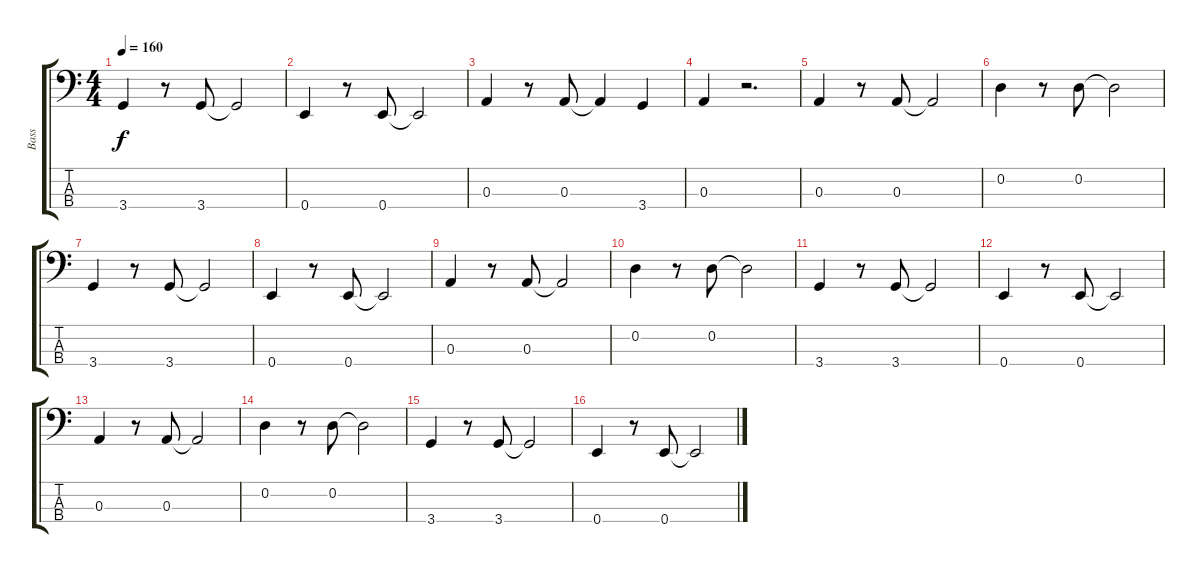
\track ("Bass" "Bass") {instrument electricbassfinger}
\staff {score tabs}
\tuning (G2 D2 A1 E1) {hide}
\ts (4 4)
\tempo 160
\clef f4
\ks c
3.4.4{dy f} r.8 3.4.8 3.4{t}.2 |
0.4.4 r.8 0.4.8 0.4{t}.2 |
0.3.4 r.8 0.3.8 0.3{t}.4 3.4.4 |
0.3.4 r.2{d} |
0.3.4 r.8 0.3.8 0.3{t}.2 |
0.2.4 r.8 0.2.8 0.2{t}.2 |
3.4.4 r.8 3.4.8 3.4{t}.2 |
0.4.4 r.8 0.4.8 0.4{t}.2 |
0.3.4 r.8 0.3.8 0.3{t}.2 |
0.2.4 r.8 0.2.8 0.2{t}.2 |
3.4.4 r.8 3.4.8 3.4{t}.2 |
0.4.4 r.8 0.4.8 0.4{t}.2 |
0.3.4 r.8 0.3.8 0.3{t}.2 |
0.2.4 r.8 0.2.8 0.2{t}.2 |
3.4.4 r.8 3.4.8 3.4{t}.2 |
0.4.4 r.8 0.4.8 0.4{t}.2
